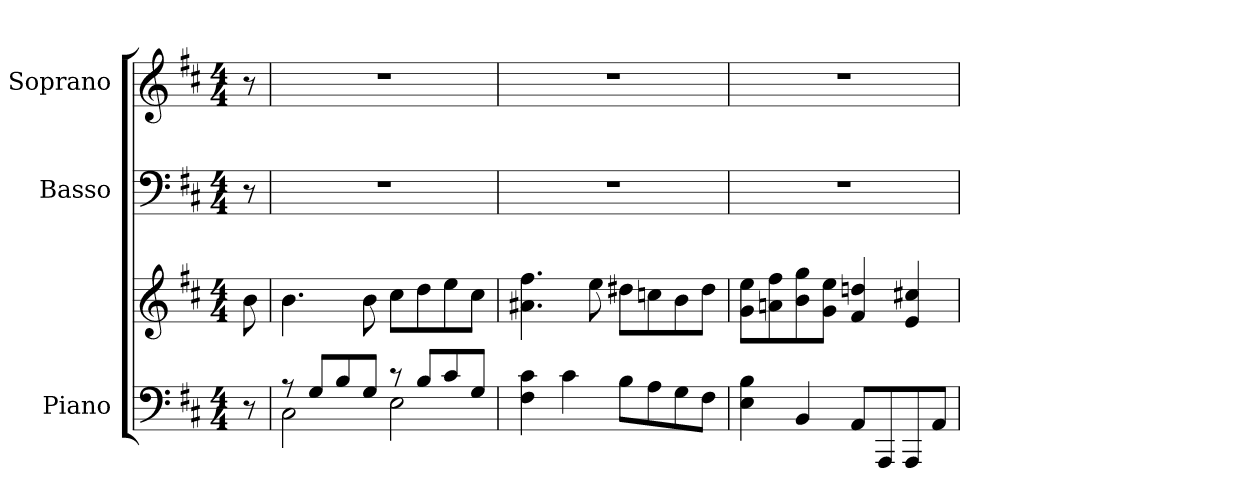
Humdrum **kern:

**kern	**kern	**kern	**kern
*part3	*part3	*part2	*part1
*staff4	*staff3	*staff2	*staff1
*I"Piano	*	*I"Basso	*I"Soprano
*I'P-no	*	*I'B.	*I'S.
!!LO:PB:g=z
*clefF4	*clefG2	*clefF4	*clefG2
*k[f#c#]	*k[f#c#]	*k[f#c#]	*k[f#c#]
*D:	*D:	*D:	*D:
*M4/4	*M4/4	*M4/4	*M4/4
=1	=1	=1	=1
8r	8bi\	8r	8r
=2	=2	=2	=2
*^	*	*	*
8r	2C#i\	4.bi\	1r	1r
8Gi/L	.	.	.	.
8Bi/	.	.	.	.
8Gi/J	.	8bi\	.	.
8r	2Ei\	8cc#i\L	.	.
8Bi/L	.	8ddi\	.	.
8c#i/	.	8eei\	.	.
8Gi/J	.	8cc#i\J	.	.
*v	*v	*	*	*
=3	=3	=3	=3
4F#i\ 4c#i	4.a#Xi\ 4.ff#i	1r	1r
4c#i\	.	.	.
.	8eei\	.	.
8Bi\L	8dd#Xi\L	.	.
8Ai\	8ccni\	.	.
8Gi\	8bi\	.	.
8F#i\J	8dd#i\J	.	.
=4	=4	=4	=4
4Ei\ 4Bi	8gi\ 8eeiL	1r	1r
.	8ani\ 8ff#i	.	.
4BBi/	8bi\ 8ggi	.	.
.	8gi\ 8eeiJ	.	.
8AAi/L	4f#i/ 4ddni	.	.
8AAAi/	.	.	.
8AAAi/	4ei/ 4cc#Xi	.	.
8AAi/J	.	.	.
=	=	=	=
*-	*-	*-	*-
